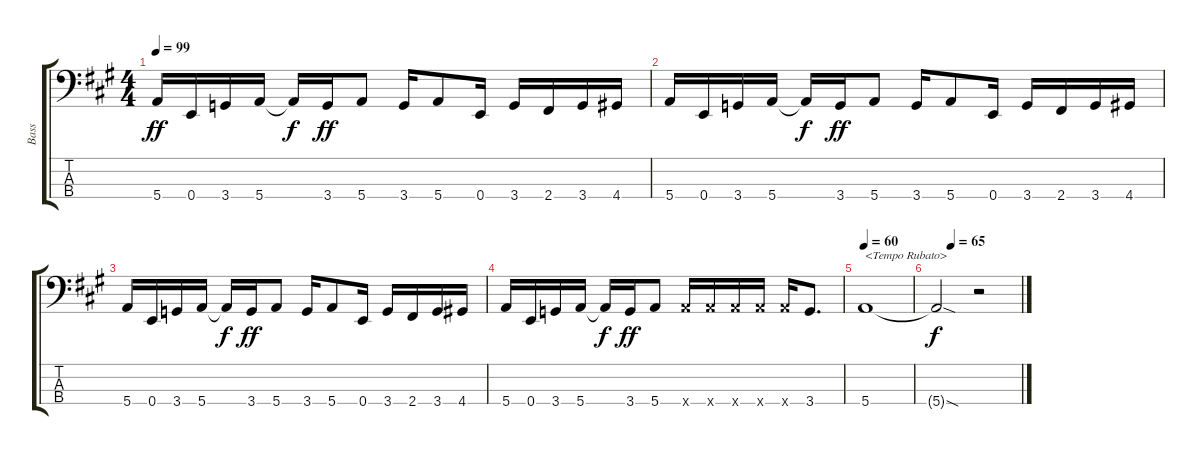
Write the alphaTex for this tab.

\track ("Bass" "Bass") {instrument electricbasspick}
\staff {score tabs}
\tuning (G2 D2 A1 E1) {hide}
\ts (4 4)
\tempo 99
\clef f4
\ks a
5.4.16{dy ff} 0.4.16 3.4.16 5.4.16 5.4{t}.16{dy f} 3.4.16{dy ff} 5.4.8 3.4.16 5.4.8 0.4.16 3.4.16 2.4.16 3.4.16 4.4.16 |
5.4.16 0.4.16 3.4.16 5.4.16 5.4{t}.16{dy f} 3.4.16{dy ff} 5.4.8 3.4.16 5.4.8 0.4.16 3.4.16 2.4.16 3.4.16 4.4.16 |
5.4.16 0.4.16 3.4.16 5.4.16 5.4{t}.16{dy f} 3.4.16{dy ff} 5.4.8 3.4.16 5.4.8 0.4.16 3.4.16 2.4.16 3.4.16 4.4.16 |
5.4.16 0.4.16 3.4.16 5.4.16 5.4{t}.16{dy f} 3.4.16{dy ff} 5.4.8 5.4{x}.16 5.4{x}.16 5.4{x}.16 5.4{x}.16 5.4{x}.16 3.4.8{d} |
\tempo 60
5.4.1{txt "<Tempo Rubato>"} |
\tempo (65 0.1875)
5.4{sod t}.2{dy f} r.2
